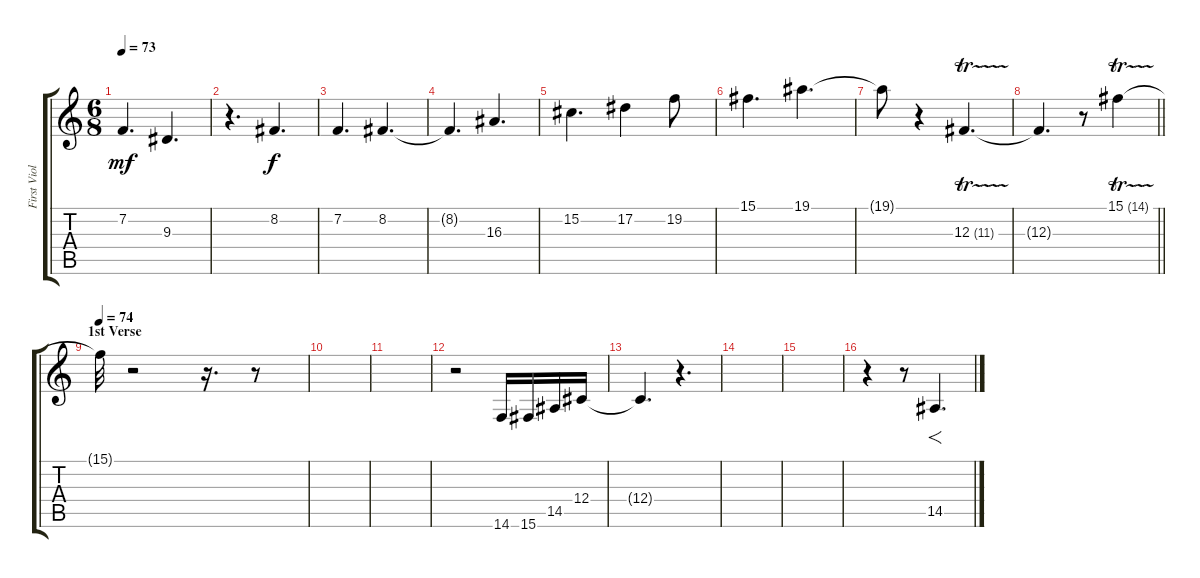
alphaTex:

\track ("First Violins (SF Symphony)" "First Viol") {instrument tremolostrings}
\staff {score tabs}
\tuning (Eb4 Bb3 Gb3 Db3 Ab2 Eb2) {hide}
\ts (6 8)
\tempo 73
\clef g2
\ks c
7.2.4{d dy mf} 9.3.4{d} |
r.4{d} 8.2.4{d dy f} |
7.2.4{d} 8.2.4{d} |
8.2{t}.4{d} 16.3.4{d} |
15.2.4{d} 17.2.4 19.2.8 |
15.1.4{d} 19.1.4{d} |
19.1{t}.8 r.4 12.3{tr (11 32)}.4{d} |
\barLineRight lightlight
12.3{t}.4{d} r.8 15.1{tr (14 32)}.4 |
\section ("" "1st Verse")
\tempo 74
15.1{t}.32 r.2 r.16{d} r.8 |
|
|
r.2 14.6.16 15.6.16 14.5.16 12.4.16 |
12.4{t}.4{d} r.4{d} |
|
|
r.4 r.8 14.5.4{f d}
